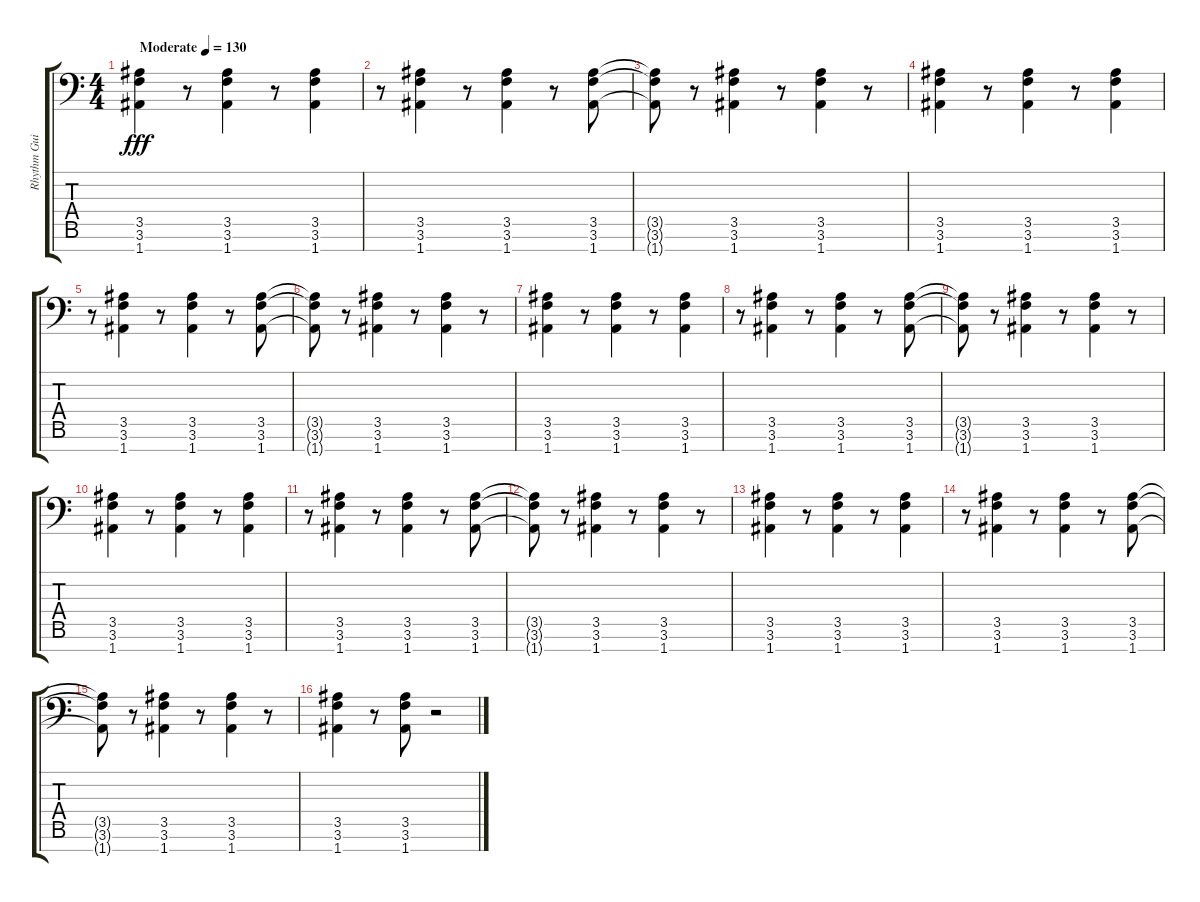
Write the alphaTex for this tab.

\track ("Rhythm Guitar 2" "Rhythm Gui") {instrument distortionguitar}
\staff {score tabs}
\tuning (D4 A3 F3 C3 G2 D2 A1) {hide}
\ts (4 4)
\tempo (130 "Moderate")
\clef f4
\ks c
(3.5 3.6 1.7).4{dy fff instrument distortionguitar} r.8 (3.5 3.6 1.7).4 r.8 (3.5 3.6 1.7).4 |
r.8 (3.5 3.6 1.7).4 r.8 (3.5 3.6 1.7).4 r.8 (3.5 3.6 1.7).8 |
(3.5{t} 3.6{t} 1.7{t}).8 r.8 (3.5 3.6 1.7).4 r.8 (3.5 3.6 1.7).4 r.8 |
(3.5 3.6 1.7).4 r.8 (3.5 3.6 1.7).4 r.8 (3.5 3.6 1.7).4 |
r.8 (3.5 3.6 1.7).4 r.8 (3.5 3.6 1.7).4 r.8 (3.5 3.6 1.7).8 |
(3.5{t} 3.6{t} 1.7{t}).8 r.8 (3.5 3.6 1.7).4 r.8 (3.5 3.6 1.7).4 r.8 |
(3.5 3.6 1.7).4 r.8 (3.5 3.6 1.7).4 r.8 (3.5 3.6 1.7).4 |
r.8 (3.5 3.6 1.7).4 r.8 (3.5 3.6 1.7).4 r.8 (3.5 3.6 1.7).8 |
(3.5{t} 3.6{t} 1.7{t}).8 r.8 (3.5 3.6 1.7).4 r.8 (3.5 3.6 1.7).4 r.8 |
(3.5 3.6 1.7).4 r.8 (3.5 3.6 1.7).4 r.8 (3.5 3.6 1.7).4 |
r.8 (3.5 3.6 1.7).4 r.8 (3.5 3.6 1.7).4 r.8 (3.5 3.6 1.7).8 |
(3.5{t} 3.6{t} 1.7{t}).8 r.8 (3.5 3.6 1.7).4 r.8 (3.5 3.6 1.7).4 r.8 |
(3.5 3.6 1.7).4 r.8 (3.5 3.6 1.7).4 r.8 (3.5 3.6 1.7).4 |
r.8 (3.5 3.6 1.7).4 r.8 (3.5 3.6 1.7).4 r.8 (3.5 3.6 1.7).8 |
(3.5{t} 3.6{t} 1.7{t}).8 r.8 (3.5 3.6 1.7).4 r.8 (3.5 3.6 1.7).4 r.8 |
(3.5 3.6 1.7).4 r.8 (3.5 3.6 1.7).8 r.2
